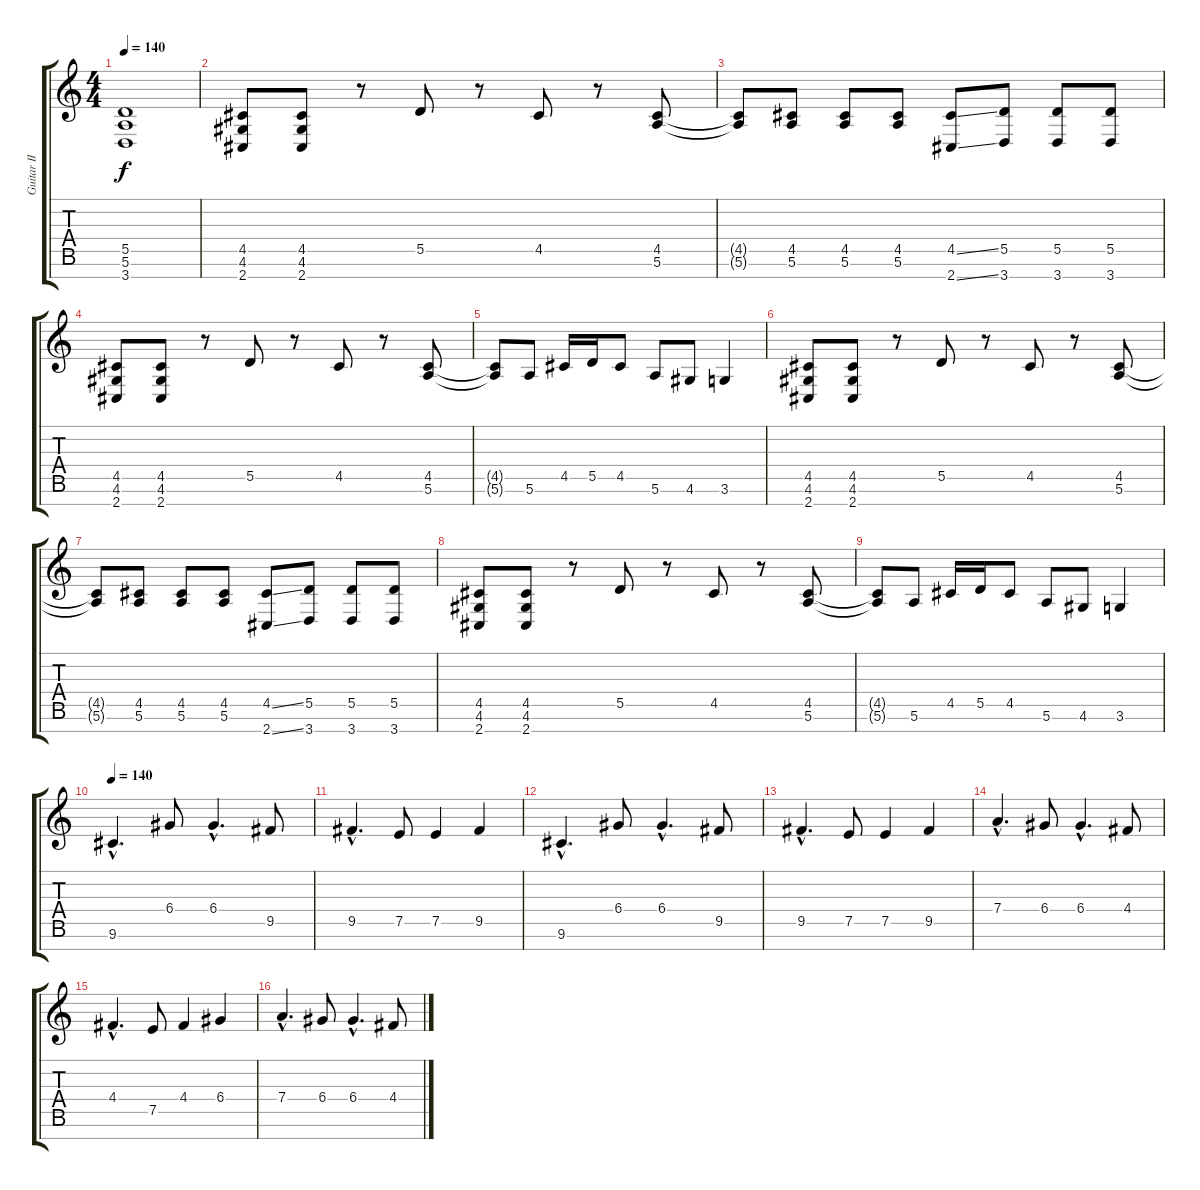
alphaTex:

\track ("Guitar II" "Guitar II") {instrument distortionguitar}
\staff {score tabs}
\tuning (E4 B3 G3 D3 A2 E2 B1) {hide}
\ts (4 4)
\tempo 140
\clef g2
\ks c
(5.5 5.6 3.7).1{dy f} |
(4.5 4.6 2.7).8 (4.5 4.6 2.7).8 r.8 5.5.8 r.8 4.5.8 r.8 (4.5 5.6).8 |
(4.5{t} 5.6{t}).8 (4.5 5.6).8 (4.5 5.6).8 (4.5 5.6).8 (4.5{ss} 2.7{ss}).8 (5.5 3.7).8 (5.5 3.7).8 (5.5 3.7).8 |
(4.5 4.6 2.7).8 (4.5 4.6 2.7).8 r.8 5.5.8 r.8 4.5.8 r.8 (4.5 5.6).8 |
(4.5{t} 5.6{t}).8 5.6.8 4.5.16 5.5.16 4.5.8 5.6.8 4.6.8 3.6.4 |
(4.5 4.6 2.7).8 (4.5 4.6 2.7).8 r.8 5.5.8 r.8 4.5.8 r.8 (4.5 5.6).8 |
(4.5{t} 5.6{t}).8 (4.5 5.6).8 (4.5 5.6).8 (4.5 5.6).8 (4.5{ss} 2.7{ss}).8 (5.5 3.7).8 (5.5 3.7).8 (5.5 3.7).8 |
(4.5 4.6 2.7).8 (4.5 4.6 2.7).8 r.8 5.5.8 r.8 4.5.8 r.8 (4.5 5.6).8 |
(4.5{t} 5.6{t}).8 5.6.8 4.5.16 5.5.16 4.5.8 5.6.8 4.6.8 3.6.4 |
\tempo 140
9.6{hac}.4{d} 6.4.8 6.4{hac}.4{d} 9.5.8 |
9.5{hac}.4{d} 7.5.8 7.5.4 9.5.4 |
9.6{hac}.4{d} 6.4.8 6.4{hac}.4{d} 9.5.8 |
9.5{hac}.4{d} 7.5.8 7.5.4 9.5.4 |
7.4{hac}.4{d} 6.4.8 6.4{hac}.4{d} 4.4.8 |
4.4{hac}.4{d} 7.5.8 4.4.4 6.4.4 |
7.4{hac}.4{d} 6.4.8 6.4{hac}.4{d} 4.4.8
